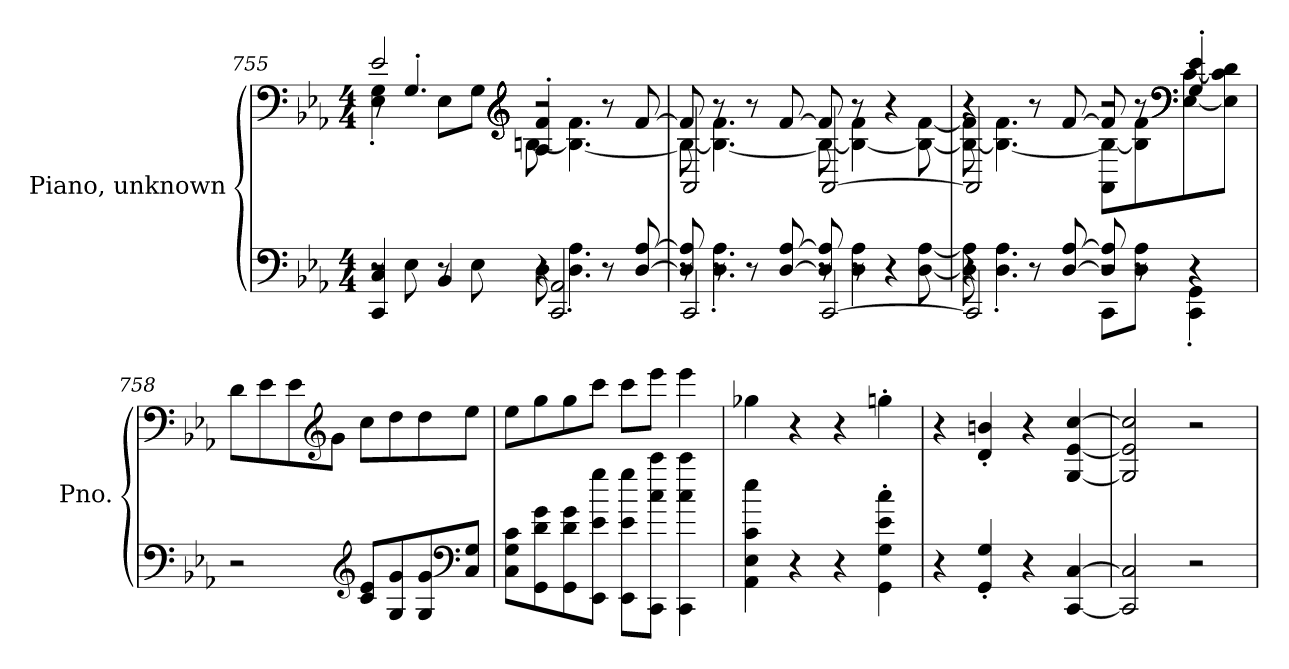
**kern	**kern
*part1	*part1
*staff2	*staff1
*I"Piano, unknown	*
*I'Pno.	*
*clefF4	*clefF4
*k[b-e-a-]	*k[b-e-a-]
*M4/4	*M4/4
=755	=755
*^	*^
*	*^	*	*^
2r	8r	4CC/ 4C/	2e-/	4E-\' 4G\'	8r
.	8E-\	.	.	.	4.G'/
.	8r	4BB-/	.	8E-\L	.
.	8E-\	.	.	8G\J	.
*	*	*	*clefG2	*	*
4r	8D\	2CC/ 2AA-/	4A-/' 4f/'	[8Bn\	2r
.	4.D\' 4.A-\'	.	.	4.B\_ 4.f\	.
8r	.	.	8r	.	.
[8D/ [8A-/	.	.	[8f/	.	.
!!LO:LB:g=z	!!	!!
=756	=756	=756	=756	=756	=756
8D/] 8A-/]	8r	2CC/	8f/]	8B\_	2AA-/
8r	4.D\' 4.A-\'	.	8r	4.B\_ 4.f\	.
8r	.	.	8r	.	.
[8D/ [8A-/	.	.	[8f/	.	.
8D/] 8A-/]	8r	[2CC/	8f/]	8B\_	[2AA-/
8r	4D\ 4A-\	.	8r	4B\_ 4f\	.
4r	.	.	4r	.	.
.	[8D\ [8A-\	.	.	8B\_ [8f\	.
=757	=757	=757	=757	=757	=757
4r	8D\] 8A-\]	2CC/]	4r	8B\_ 8f\]	2AA-/]
.	4.D\' 4.A-\'	.	.	4.B\_ 4.f\	.
8r	.	.	8r	.	.
[8D/ [8A-/	.	.	[8f/	.	.
8D/] 8A-/]	8CC\L	2r	8f/]	8AA-\ 8B\_L	2r
8r	8D\ 8A-\J	.	8r	8B\] 8f\	.
*	*	*	*clefF4	*	*
4r	4CC\' 4GG\'	.	4G/' 4e-/'	[8E-\ [8c\	.
.	.	.	.	8E-\] 8c\] 8d\J	.
*v	*v	*v	*	*	*
*	*v	*v	*v
!!LO:LB:g=z
=758	=758
2r	8d\L
.	8e-\
.	8e-\
*	*clefG2
.	8g\J
*clefG2	*
8c/ 8e-/L	8cc\L
8G/ 8g/	8dd\
8G/ 8g/	8dd\
*clefF4	*
8C/ 8G/J	8ee-\J
=759	=759
8C\ 8G\ 8c\L	8ee-\L
8GG\ 8d\ 8g\	8gg\
8GG\ 8d\ 8g\	8gg\
8EE-\ 8e-\ 8gg\J	8ccc\J
8EE-\ 8e-\ 8gg\L	8ccc\L
8CC\ 8cc\ 8ccc\J	8eee-\J
4CC\ 4cc\ 4ccc\	4eee-\
=760	=760
4AA-\ 4E-\ 4c\ 4ee-\	4gg-X\
4r	4r
4r	4r
4GG\' 4G\' 4e-\' 4cc\'	4ggn'\
=761	=761
4r	4r
4GG/' 4G/'	4d/' 4bn/'
4r	4r
[4CC/ [4C/	[4G/ [4e-/ [4cc/
=762	=762
2CC/] 2C/]	2G/] 2e-/] 2cc/]
2r	2r
=	=
*-	*-
